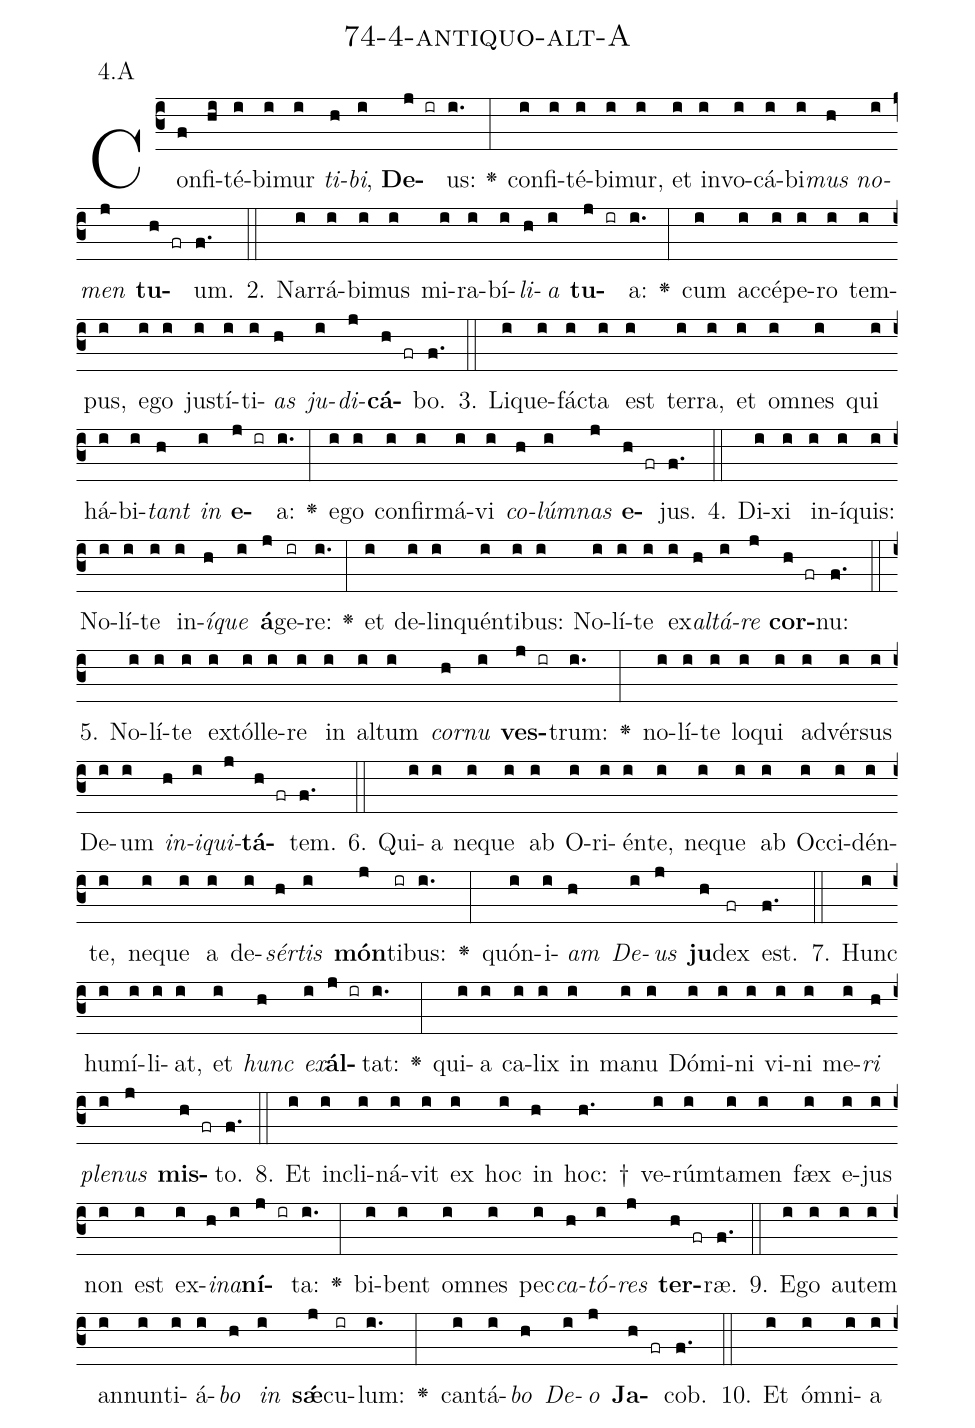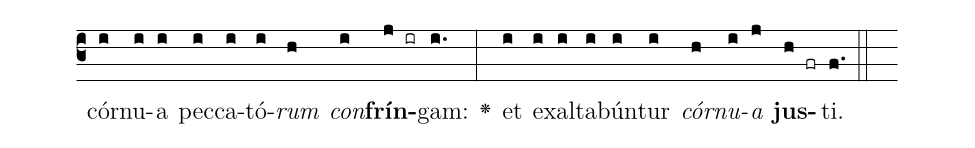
name: 74-4-antiquo-alt-A;
annotation: 4.A;
%%
(c3)Con(f)fi(hi)té(i)bi(i)mur(i) <i>ti</i>(h)<i>bi</i>,(i) <b>De</b>(j ir)us:(i.) <v>\greheightstar</v>(:) con(i)fi(i)té(i)bi(i)mur,(i) et(i) in(i)vo(i)cá(i)bi(i)<i>mus</i>(h) <i>no</i>(i)<i>men</i>(j) <b>tu</b>(h fr)um.(f.) (::)
2. Nar(i)rá(i)bi(i)mus(i) mi(i)ra(i)bí(i)<i>li</i>(h)<i>a</i>(i) <b>tu</b>(j ir)a:(i.) <v>\greheightstar</v>(:) cum(i) ac(i)cé(i)pe(i)ro(i) tem(i)pus,(i) e(i)go(i) jus(i)tí(i)ti(i)<i>as</i>(h) <i>ju</i>(i)<i>di</i>(j)<b>cá</b>(h fr)bo.(f.) (::)
3. Li(i)que(i)fác(i)ta(i) est(i) ter(i)ra,(i) et(i) om(i)nes(i) qui(i) há(i)bi(i)<i>tant</i>(h) <i>in</i>(i) <b>e</b>(j ir)a:(i.) <v>\greheightstar</v>(:) e(i)go(i) con(i)fir(i)má(i)vi(i) <i>co</i>(h)<i>lúm</i>(i)<i>nas</i>(j) <b>e</b>(h fr)jus.(f.) (::)
4. Di(i)xi(i) in(i)í(i)quis:(i) No(i)lí(i)te(i) in(i)<i>í</i>(h)<i>que</i>(i) <b>á</b>(j)ge(ir)re:(i.) <v>\greheightstar</v>(:) et(i) de(i)lin(i)quén(i)ti(i)bus:(i) No(i)lí(i)te(i) ex(i)<i>al</i>(h)<i>tá</i>(i)<i>re</i>(j) <b>cor</b>(h fr)nu:(f.) (::)
5. No(i)lí(i)te(i) ex(i)tól(i)le(i)re(i) in(i) al(i)tum(i) <i>cor</i>(h)<i>nu</i>(i) <b>ves</b>(j ir)trum:(i.) <v>\greheightstar</v>(:) no(i)lí(i)te(i) lo(i)qui(i) ad(i)vér(i)sus(i) De(i)um(i) <i>in</i>(h)<i>i</i>(i)<i>qui</i>(j)<b>tá</b>(h fr)tem.(f.) (::)
6. Qui(i)a(i) ne(i)que(i) ab(i) O(i)ri(i)én(i)te,(i) ne(i)que(i) ab(i) Oc(i)ci(i)dén(i)te,(i) ne(i)que(i) a(i) de(i)<i>sér</i>(h)<i>tis</i>(i) <b>món</b>(j)ti(ir)bus:(i.) <v>\greheightstar</v>(:) quón(i)i(i)<i>am</i>(h) <i>De</i>(i)<i>us</i>(j) <b>ju</b>(h)dex(fr) est.(f.) (::)
7. Hunc(i) hu(i)mí(i)li(i)at,(i) et(i) <i>hunc</i>(h) <i>ex</i>(i)<b>ál</b>(j ir)tat:(i.) <v>\greheightstar</v>(:) qui(i)a(i) ca(i)lix(i) in(i) ma(i)nu(i) Dó(i)mi(i)ni(i) vi(i)ni(i) me(i)<i>ri</i>(h) <i>ple</i>(i)<i>nus</i>(j) <b>mis</b>(h fr)to.(f.) (::)
8. Et(i) in(i)cli(i)ná(i)vit(i) ex(i) hoc(i) in(h) hoc: †(h.) ve(i)rúm(i)ta(i)men(i) fæx(i) e(i)jus(i) non(i) est(i) ex(i)<i>i</i>(h)<i>na</i>(i)<b>ní</b>(j ir)ta:(i.) <v>\greheightstar</v>(:) bi(i)bent(i) om(i)nes(i) pec(i)<i>ca</i>(h)<i>tó</i>(i)<i>res</i>(j) <b>ter</b>(h fr)ræ.(f.) (::)
9. E(i)go(i) au(i)tem(i) an(i)nun(i)ti(i)á(i)<i>bo</i>(h) <i>in</i>(i) <b>sǽ</b>(j)cu(ir)lum:(i.) <v>\greheightstar</v>(:) can(i)tá(i)<i>bo</i>(h) <i>De</i>(i)<i>o</i>(j) <b>Ja</b>(h fr)cob.(f.) (::)
10. Et(i) óm(i)ni(i)a(i) cór(i)nu(i)a(i) pec(i)ca(i)tó(i)<i>rum</i>(h) <i>con</i>(i)<b>frín</b>(j ir)gam:(i.) <v>\greheightstar</v>(:) et(i) ex(i)al(i)ta(i)bún(i)tur(i) <i>cór</i>(h)<i>nu</i>(i)<i>a</i>(j) <b>jus</b>(h fr)ti.(f.) (::)
